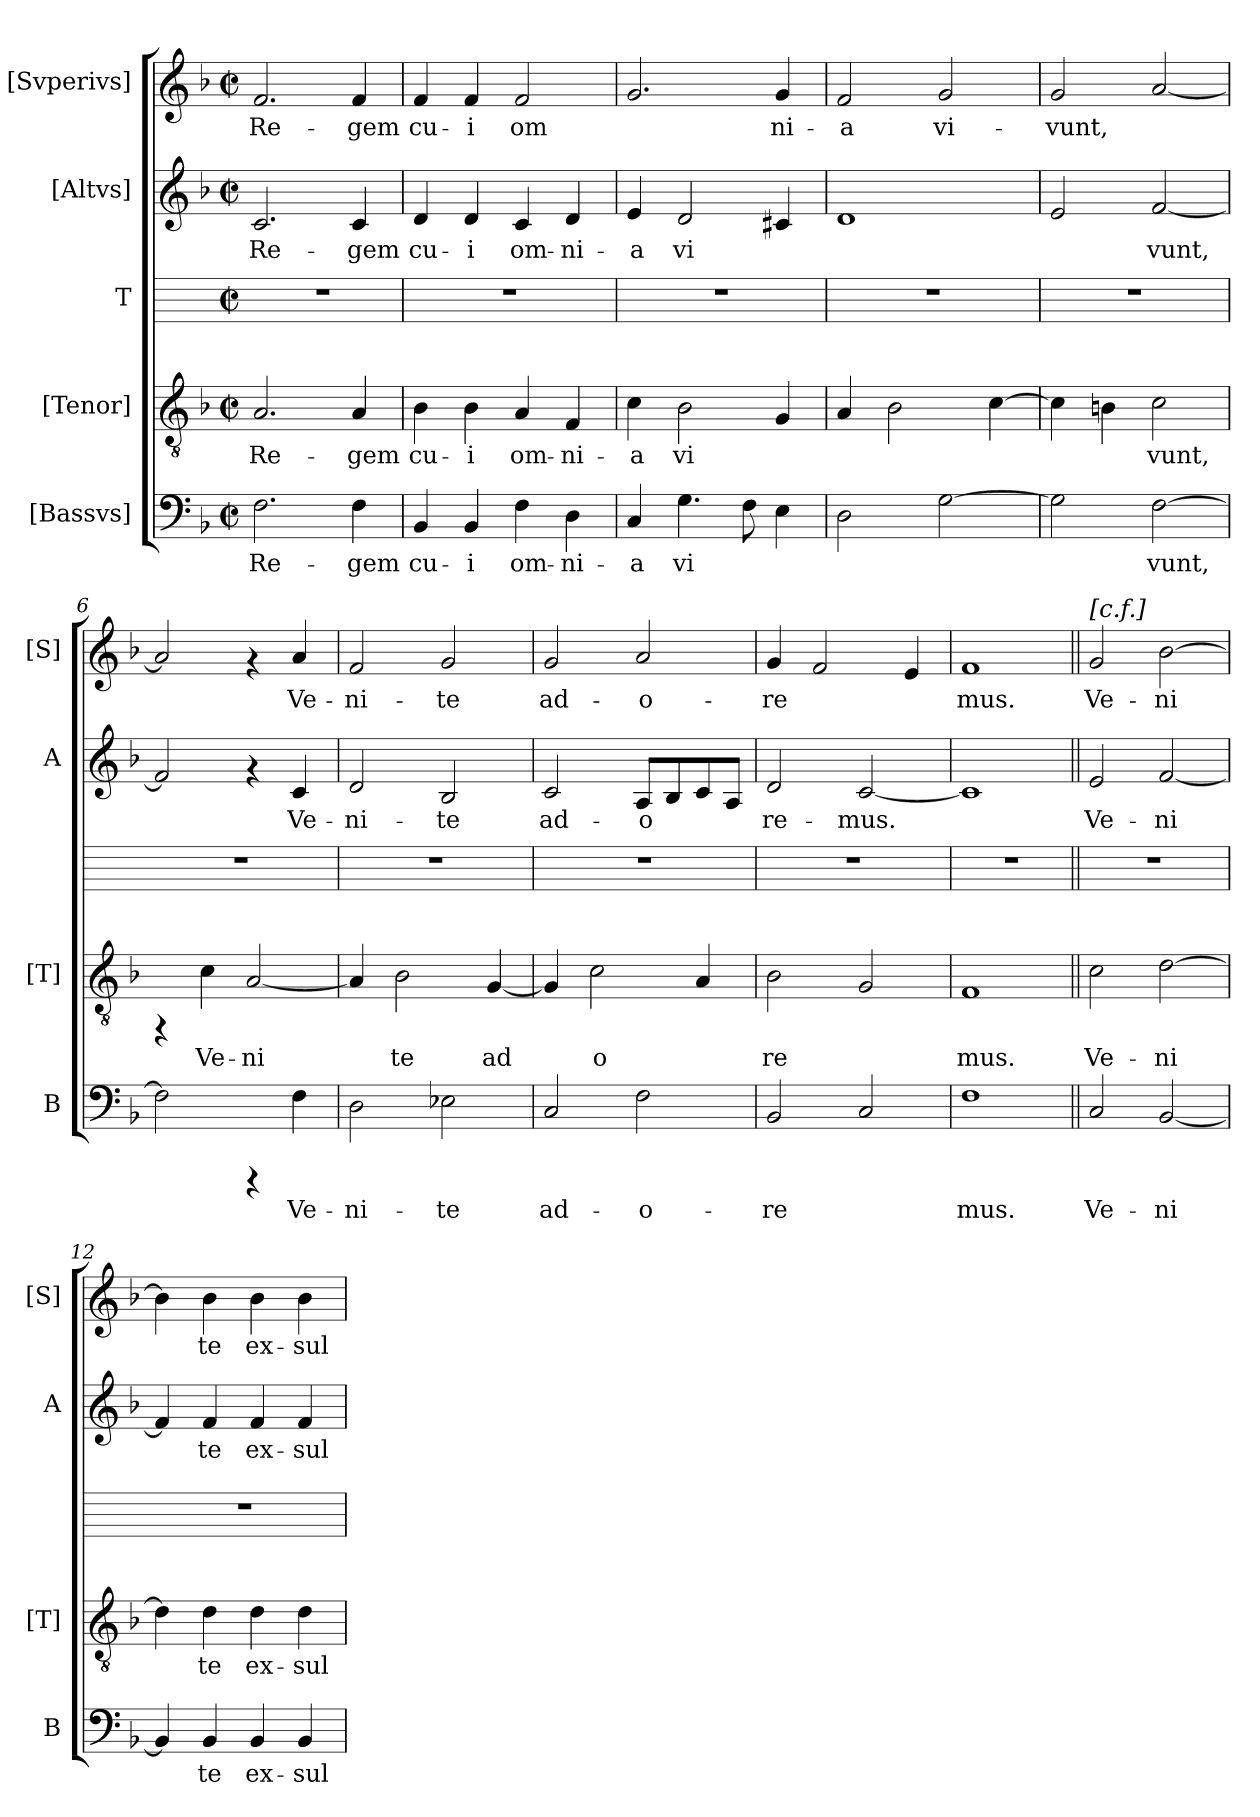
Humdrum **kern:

**kern	**text	**kern	**text	**kern	**kern	**text	**kern	**text
*part5	*part5	*part4	*part4	*part3	*part2	*part2	*part1	*part1
*staff5	*staff5	*staff4	*staff4	*staff3	*staff2	*staff2	*staff1	*staff1
*I"[Bassvs]	*	*I"[Tenor]	*	*I"T	*I"[Altvs]	*	*I"[Svperivs]	*
*I'B	*	*I'[T]	*	*	*I'A	*	*I'[S]	*
!!LO:PB:g=z
*stria5	*	*stria5	*	*stria5	*stria5	*	*stria5	*
*clefF4	*	*clefGv2	*	*	*clefG2	*	*clefG2	*
*k[b-]	*	*k[b-]	*	*k[]	*k[b-]	*	*k[b-]	*
*F:	*	*F:	*	*C:	*F:	*	*F:	*
*M2/2	*	*M2/2	*	*M2/2	*M2/2	*	*M2/2	*
*met(c|)	*	*met(c|)	*	*met(c|)	*met(c|)	*	*met(c|)	*
=1	=1	=1	=1	=1	=1	=1	=1	=1
!	!LO:LY:b:cj	!	!LO:LY:b:cj	!	!	!LO:LY:b:cj	!	!LO:LY:b:cj
2.F\	Re-	2.A/	Re-	1r	2.c/	Re-	2.f/	Re-
!	!LO:LY:b:cj	!	!LO:LY:b:cj	!	!	!LO:LY:b:cj	!	!LO:LY:b:cj
4F\	-gem	4A/	-gem	.	4c/	-gem	4f/	-gem
=2	=2	=2	=2	=2	=2	=2	=2	=2
!	!LO:LY:b:cj	!	!LO:LY:b:cj	!	!	!LO:LY:b:cj	!	!LO:LY:b:cj
4BB-/	cu-	4B-\	cu-	1r	4d/	cu-	4f/	cu-
!	!LO:LY:b:cj	!	!LO:LY:b:cj	!	!	!LO:LY:b:cj	!	!LO:LY:b:cj
4BB-/	-i	4B-\	-i	.	4d/	-i	4f/	-i
!	!LO:LY:b:cj	!	!LO:LY:b:cj	!	!	!LO:LY:b:cj	!	!LO:LY:b:cj
4F\	om-	4A/	om-	.	4c/	om-	2f/	om-
!	!LO:LY:b:cj	!	!LO:LY:b:cj	!	!	!LO:LY:b:cj	!	!
4D\	-ni-	4F/	-ni-	.	4d/	-ni-	.	.
=3	=3	=3	=3	=3	=3	=3	=3	=3
!	!LO:LY:b:cj	!	!LO:LY:b:cj	!	!	!LO:LY:b:cj	!	!LO:LY:b:cj
4C/	-a	4c\	-a	1r	4e/	-a	2.g/	--
!	!LO:LY:b:cj	!	!LO:LY:b:cj	!	!	!LO:LY:b:cj	!	!
4.G\	vi-	2B-\	vi-	.	2d/	vi-	.	.
!	!LO:LY:b:cj	!	!	!	!	!	!	!
8F\	--	.	.	.	.	.	.	.
!	!LO:LY:b:cj	!	!LO:LY:b:cj	!	!	!LO:LY:b:cj	!	!LO:LY:b:cj
4E\	--	4G/	--	.	4c#/	--	4g/	-ni-
=4	=4	=4	=4	=4	=4	=4	=4	=4
!	!LO:LY:b:cj	!	!LO:LY:b:cj	!	!	!LO:LY:b:cj	!	!LO:LY:b:cj
2D\	--	4A/	--	1r	1d	--	2f/	-a
!	!	!	!LO:LY:b:cj	!	!	!	!	!
.	.	2B-\	--	.	.	.	.	.
!	!LO:LY:b:cj	!	!	!	!	!	!	!LO:LY:b:cj
[>2G\	--	.	.	.	.	.	2g/	vi-
!	!	!	!LO:LY:b:cj	!	!	!	!	!
.	.	[>4c\	--	.	.	.	.	.
=5	=5	=5	=5	=5	=5	=5	=5	=5
!	!LO:LY:b:cj	!	!LO:LY:b:cj	!	!	!LO:LY:b:cj	!	!LO:LY:b:cj
2G\]	--	4c\]	--	1r	2e/	--	2g/	-vunt,
!	!	!	!LO:LY:b:cj	!	!	!	!	!
.	.	4B\	--	.	.	.	.	.
!	!LO:LY:b:cj	!	!LO:LY:b:cj	!	!	!LO:LY:b:cj	!	!LO:LY:b:cj
[>2F\	-vunt,	2c\	-vunt,	.	[<2f/	-vunt,	[<2a/	.
=6	=6	=6	=6	=6	=6	=6	=6	=6
!	!LO:LY:b:cj	!	!	!	!	!LO:LY:b:cj	!	!LO:LY:b:cj
2F\]	.	4rFF	.	1r	2f/]	.	2a/]	.
!	!	!	!LO:LY:b:cj	!	!	!	!	!
.	.	4c\	Ve-	.	.	.	.	.
!	!	!	!LO:LY:b:cj	!	!	!	!	!
4rCCC	.	[<2A/	-ni-	.	4rf	.	4rf	.
!	!LO:LY:b:cj	!	!	!	!	!LO:LY:b:cj	!	!LO:LY:b:cj
4F\	Ve-	.	.	.	4c/	Ve-	4a/	Ve-
!!LO:LB:g=z
=7	=7	=7	=7	=7	=7	=7	=7	=7
!	!LO:LY:b:cj	!	!LO:LY:b:cj	!	!	!LO:LY:b:cj	!	!LO:LY:b:cj
2D\	-ni-	4A/]	--	1r	2d/	-ni-	2f/	-ni-
!	!	!	!LO:LY:b:cj	!	!	!	!	!
.	.	2B-\	-te	.	.	.	.	.
!	!LO:LY:b:cj	!	!	!	!	!LO:LY:b:cj	!	!LO:LY:b:cj
2E-X\	-te	.	.	.	2B-/	-te	2g/	-te
!	!	!	!LO:LY:b:cj	!	!	!	!	!
.	.	[<4G/	ad-	.	.	.	.	.
=8	=8	=8	=8	=8	=8	=8	=8	=8
!	!LO:LY:b:cj	!	!LO:LY:b:cj	!	!	!LO:LY:b:cj	!	!LO:LY:b:cj
2C/	ad-	4G/]	--	1r	2c/	ad-	2g/	ad-
!	!	!	!LO:LY:b:cj	!	!	!	!	!
.	.	2c\	-o-	.	.	.	.	.
!	!LO:LY:b:cj	!	!	!	!	!LO:LY:b:cj	!	!LO:LY:b:cj
2F\	-o-	.	.	.	8A/L	-o-	2a/	-o-
!	!	!	!	!	!	!LO:LY:b:cj	!	!
.	.	.	.	.	8B-/	--	.	.
!	!	!	!LO:LY:b:cj	!	!	!LO:LY:b:cj	!	!
.	.	4A/	--	.	8c/	--	.	.
!	!	!	!	!	!	!LO:LY:b:cj	!	!
.	.	.	.	.	8A/J	--	.	.
=9	=9	=9	=9	=9	=9	=9	=9	=9
!	!LO:LY:b:cj	!	!LO:LY:b:cj	!	!	!LO:LY:b:cj	!	!LO:LY:b:cj
2BB-/	-re-	2B-\	-re-	1r	2d/	-re-	4g/	-re-
!	!	!	!	!	!	!	!	!LO:LY:b:cj
.	.	.	.	.	.	.	2f/	--
!	!LO:LY:b:cj	!	!LO:LY:b:cj	!	!	!LO:LY:b:cj	!	!
2C/	--	2G/	--	.	[<2c/	-mus.	.	.
!	!	!	!	!	!	!	!	!LO:LY:b:cj
.	.	.	.	.	.	.	4e/	--
=10	=10	=10	=10	=10	=10	=10	=10	=10
!	!LO:LY:b:cj	!	!LO:LY:b:cj	!	!	!LO:LY:b:cj	!	!LO:LY:b:cj
1F	-mus.	1F	-mus.	1r	1c]	.	1f	-mus.
=11||	=11||	=11||	=11||	=11||	=11||	=11||	=11||	=11||
!	!	!	!	!	!	!	!LO:TX:a:t=[c.f.]	!
!	!LO:LY:b:cj	!	!LO:LY:b:cj	!	!	!LO:LY:b:cj	!	!LO:LY:b:cj
2C/	Ve-	2c\	Ve-	1r	2e/	Ve-	2g/	Ve-
!	!LO:LY:b:cj	!	!LO:LY:b:cj	!	!	!LO:LY:b:cj	!	!LO:LY:b:cj
[<2BB-/	-ni-	[>2d\	-ni-	.	[<2f/	-ni-	[>2b-\	-ni-
=12	=12	=12	=12	=12	=12	=12	=12	=12
!	!LO:LY:b:cj	!	!LO:LY:b:cj	!	!	!LO:LY:b:cj	!	!LO:LY:b:cj
4BB-/]	--	4d\]	--	1r	4f/]	--	4b-\]	--
!	!LO:LY:b:cj	!	!LO:LY:b:cj	!	!	!LO:LY:b:cj	!	!LO:LY:b:cj
4BB-/	-te	4d\	-te	.	4f/	-te	4b-\	-te
!	!LO:LY:b:cj	!	!LO:LY:b:cj	!	!	!LO:LY:b:cj	!	!LO:LY:b:cj
4BB-/	ex-	4d\	ex-	.	4f/	ex-	4b-\	ex-
!	!LO:LY:b:cj	!	!LO:LY:b:cj	!	!	!LO:LY:b:cj	!	!LO:LY:b:cj
4BB-/	-sul-	4d\	-sul-	.	4f/	-sul-	4b-\	-sul-
=	=	=	=	=	=	=	=	=
*-	*-	*-	*-	*-	*-	*-	*-	*-
